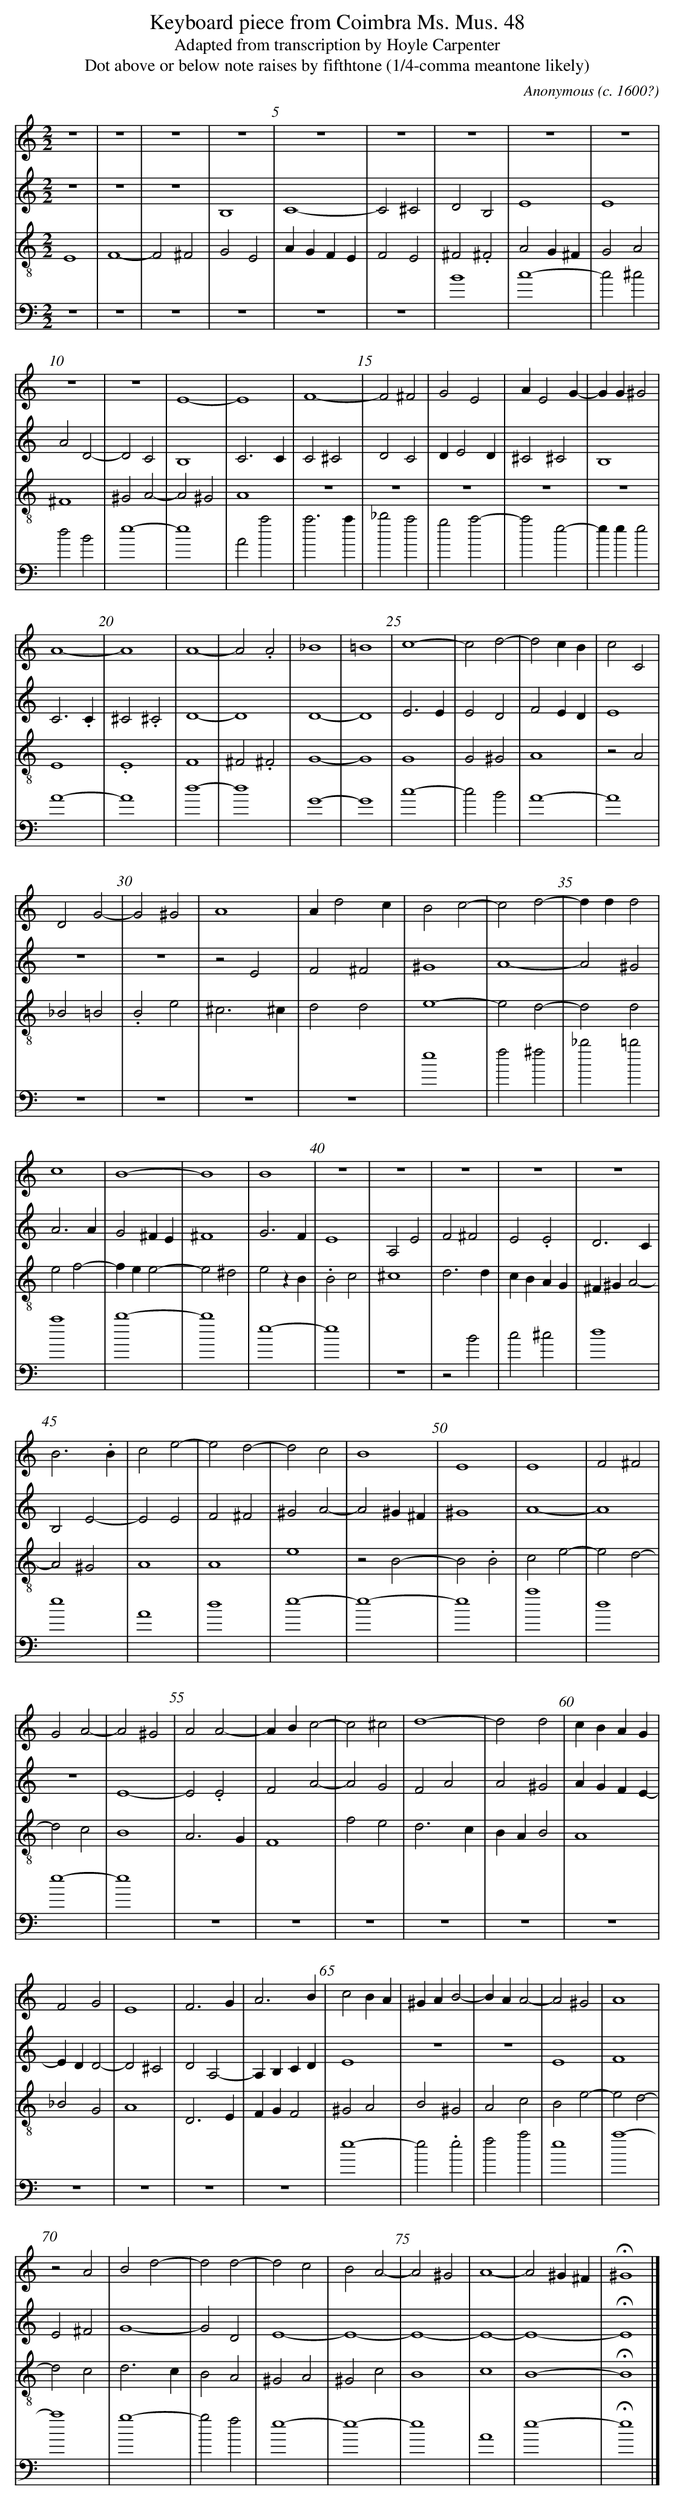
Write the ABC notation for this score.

X:1
T:Keyboard piece from Coimbra Ms. Mus. 48
T:Adapted from transcription by Hoyle Carpenter
T:Dot above or below note raises by fifthtone (1/4-comma meantone likely)
C:Anonymous (c. 1600?)
M:2/2
L:1/4
K:E phrygian
V:1
   z4 | z4 | z4 | z4 | z4 | z4 | z4 | z4 | z4 |
   z4 | z4 |E4-|E4 |F4-|F2 ^F2|G2 E2 | A E2 G-|G G ^G2|
   A4-|A4 |A4-|A2 .A2|_B4|=B4|c4-|c2 d2-|d2 c B|c2 C2 |
   D2 G2-|G2 ^G2|A4 |A d2 c|B2 c2-|c2 d2-|d d d2|
   c4 |B4-|B4 |B4 | z4 | z4 |z4 |z4| z4 |
   B3  .B | c2 e2-|e2 d2-|d2 c2 | B4 | E4 | E4 | F2 ^F2 |
   G2 A2-|A2 ^G2|A2 A2-|A B c2-|c2 ^c2|d4-|d2 d2|c B A G |
   F2 G2|E4 | F3 G |A3 B |c2 B A |^G A B2-|B A A2-|A2 ^G2| A4 |
   z2 A2|B2 d2-|d2 d2-|d2 c2|B2 A2-|A2 ^G2 |A4-|A2 ^G ^F|H^G4 |]
V:2
K:E phrygian
   z4 |z4 |z4 |B,4 |C4-|C2 ^C2| D2 B,2 | E4 | E4 |
   A2 D2-|D2 C2|B,4 |C3 C |C2 ^C2 |D2 C2 |D E2 D|^C2 ^C2|B,4 |
   C3 .C|^C2 .^C2|D4-|D4 |D4-|D4 |E3 E |E2 D2 |F2 E D |E4 |
   z4 | z4 |z2 E2| F2 ^F2 |^G4|A4-|A2 ^G2|
   A3 A|G2 ^F E|^F4 |G3 F|E4 |
   A,2 E2| F2 ^F2|E2 .E2 |D3 C|B,2 E2-|E2 E2|F2 ^F2 |
   ^G2 A2-|A2 ^G ^F|^G4|A4-|A4 |
   z4 | E4-|E2 .E2|F2 A2-|A2 G2 | F2 A2|A2 ^G2 | A G F E-|
   E D D2-|D2 ^C2|D2 A,2-|A, B, C D| E4 | z4 | z4 | E4 | F4 |
   E2 ^F2 | G4-|G2 D2| E4-|E4-|E4-|E4-|E4-|HE4 |]
V:3
K:E phrygian treble-8
   E4|F4-|F2 ^F2 |G2 E2|A G F E|F2 E2|^F2 .^F2|A2 G ^F|G2 A2|
   ^F4|^G2 A2-|A2 ^G2| A4 | z4 | z4 | z4 | z4 | z4 |
   E4 | .E4 |F4|^F2 .^F2|G4-|G4|G4|G2 ^G2|A4|z2 A2|
   _B2 =B2|.B2 e2|^c3 ^c|d2 d2|e4-|e2 d2-|d2 d2|
   e2 f2-|f e e2-|e2 ^d2|e2 z B|.B2 c2|
   ^c4|d3 d|c B A G|^F ^G A2-|A2 ^G2|A4|A4|e4|z2 B2-|B2 .B2|c2 e2-|e2 d2-|
   d2 c2| B4 |A3 G | F4 | f2 e2 | d3 c|B A B2| A4 |
   _B2 G2 | A4 |D3 E | F G F2 | ^G2 A2 | B2 ^G2 |A2 c2| B2 e2-|e2 d2-|
   d2 c2 | d3 c|B2 A2 |^G2 A2 |^G2 c2 | B4 | c4 | B4-|HB4 |]
V:4
K:E phrygian bass
   z4 | z4 |z4 | z4 | z4 | z4 | B4 |c4-|c2 ^c2 |
   d2 B2| e4-|e4|A2 a2 |a3 a|_b2 a2|g2 a2-|a2 e2-|e e e2|
   A4-|A4|d4-|d4 |G4-|G4|c4-|c2 B2|A4-|A4|
   z4 | z4 | z4| z4 |e4 | f2 ^f2 |_b2 =b2 |
   a4 |b4-|b4|e4-|e4 |
   z4 |z2  B2 |c2 ^c2 | d4 | e4 | A4 | d4 | e4-|e4-| e4 |a4| d4 |
   e4-|e4| z4 | z4 | z4 | z4 | z4 | z4 |
   z4 | z4 | z4 | z4 | e4-|e2 .e2 | f2 a2 | e4 |a4-|
   a4|g4-|g2 f2 |e4-|e4-|e4|A4|e4-|He4 |]
